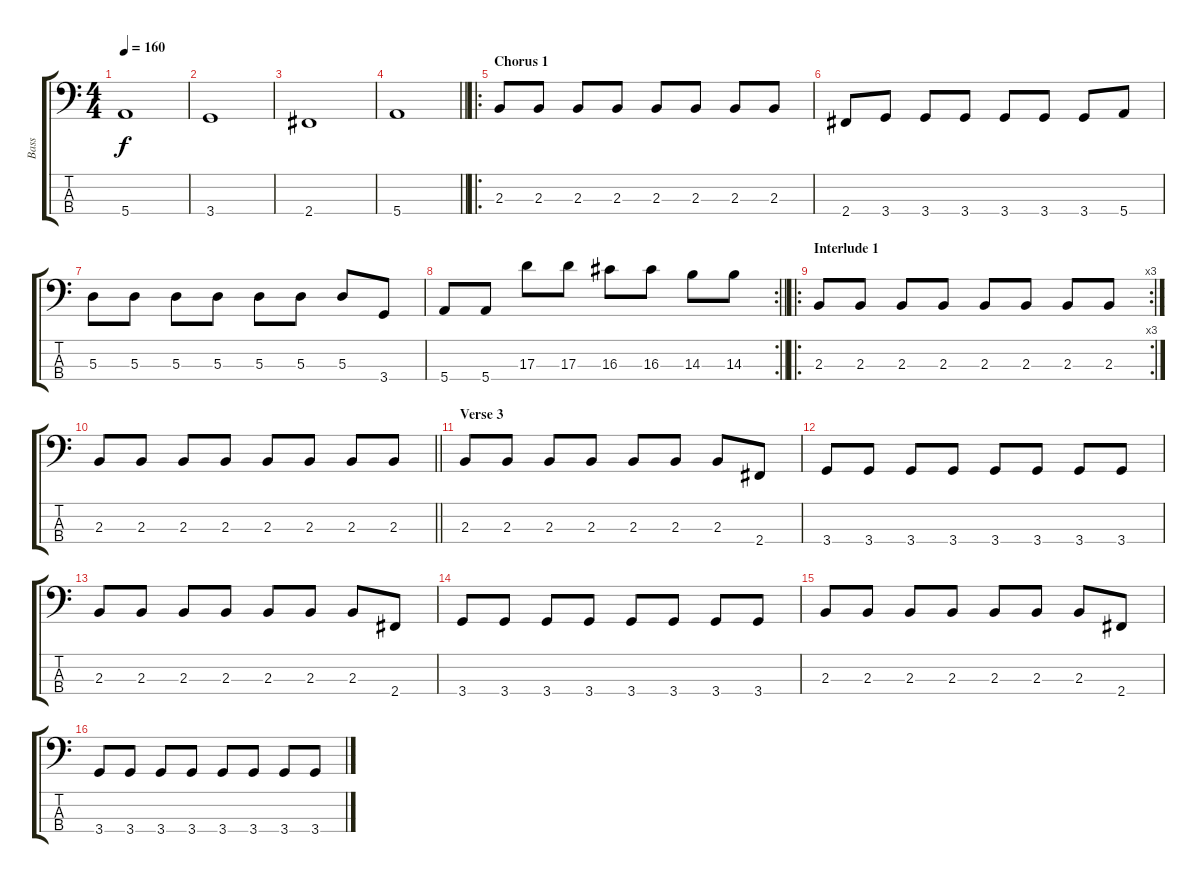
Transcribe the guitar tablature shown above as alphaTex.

\track ("Bass" "Bass") {instrument electricbassfinger}
\staff {score tabs}
\tuning (G2 D2 A1 E1) {hide}
\ts (4 4)
\tempo 160
\clef f4
\ks c
5.4.1{dy f} |
3.4.1 |
2.4.1 |
\barLineRight lightlight
5.4.1 |
\ro
\section ("" "Chorus 1")
2.3.8 2.3.8 2.3.8 2.3.8 2.3.8 2.3.8 2.3.8 2.3.8 |
2.4.8 3.4.8 3.4.8 3.4.8 3.4.8 3.4.8 3.4.8 5.4.8 |
5.3.8 5.3.8 5.3.8 5.3.8 5.3.8 5.3.8 5.3.8 3.4.8 |
\rc 2
\barLineRight lightlight
5.4.8 5.4.8 17.3.8 17.3.8 16.3.8 16.3.8 14.3.8 14.3.8 |
\ro
\rc 3
\section ("" "Interlude 1")
2.3.8 2.3.8 2.3.8 2.3.8 2.3.8 2.3.8 2.3.8 2.3.8 |
\barLineRight lightlight
2.3.8 2.3.8 2.3.8 2.3.8 2.3.8 2.3.8 2.3.8 2.3.8 |
\section ("" "Verse 3")
2.3.8 2.3.8 2.3.8 2.3.8 2.3.8 2.3.8 2.3.8 2.4.8 |
3.4.8 3.4.8 3.4.8 3.4.8 3.4.8 3.4.8 3.4.8 3.4.8 |
2.3.8 2.3.8 2.3.8 2.3.8 2.3.8 2.3.8 2.3.8 2.4.8 |
3.4.8 3.4.8 3.4.8 3.4.8 3.4.8 3.4.8 3.4.8 3.4.8 |
2.3.8 2.3.8 2.3.8 2.3.8 2.3.8 2.3.8 2.3.8 2.4.8 |
3.4.8 3.4.8 3.4.8 3.4.8 3.4.8 3.4.8 3.4.8 3.4.8
